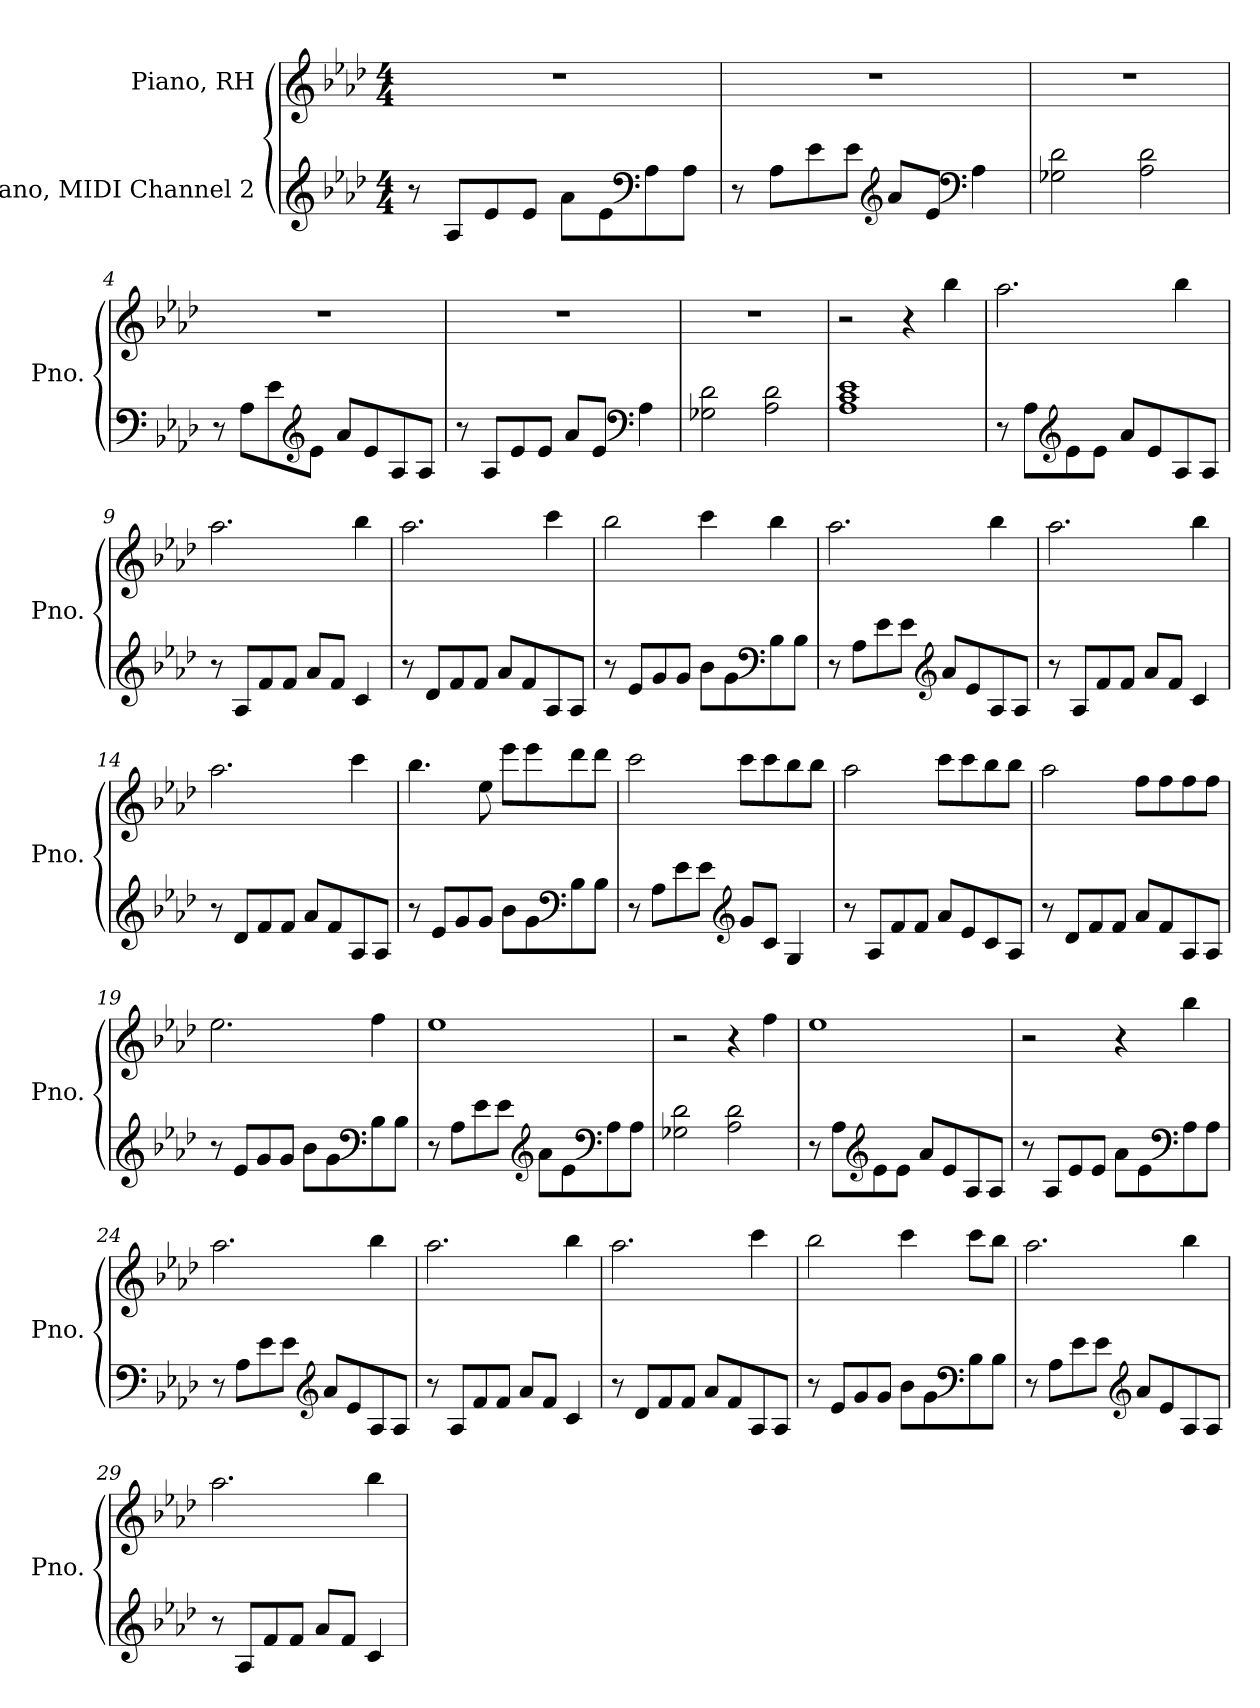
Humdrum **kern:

**kern	**kern
*part2	*part1
*staff2	*staff1
*I"Piano, MIDI Channel 2	*I"Piano, RH
*I'Pno.	*I'Pno.
*clefG2	*clefG2
*k[b-e-a-d-]	*k[b-e-a-d-]
*M4/4	*M4/4
*MM82	*MM82
=1	=1
8r	1r
8A-/L	.
8e-/	.
8e-/J	.
8a-\L	.
8e-\	.
*clefF4	*
8A-\	.
8A-\J	.
=2	=2
8r	1r
8A-\L	.
8e-\	.
8e-\J	.
*clefG2	*
8a-/L	.
8e-/J	.
*clefF4	*
4A-\	.
=3	=3
2G-X\ 2d-\	1r
2A-\ 2d-\	.
!!LO:LB:g=z
=4	=4
8r	1r
8A-\L	.
8e-\	.
*clefG2	*
8e-\J	.
8a-/L	.
8e-/	.
8A-/	.
8A-/J	.
=5	=5
8r	1r
8A-/L	.
8e-/	.
8e-/J	.
8a-/L	.
8e-/J	.
*clefF4	*
4A-\	.
=6	=6
2G-X\ 2d-\	1r
2A-\ 2d-\	.
=7	=7
1A- 1c 1e-	2r
.	4r
.	4bb-\
=8	=8
8r	2.aa-\
8A-\L	.
*clefG2	*
8e-\	.
8e-\J	.
8a-/L	.
8e-/	.
8A-/	4bb-\
8A-/J	.
!!LO:LB:g=z
=9	=9
8r	2.aa-\
8A-/L	.
8f/	.
8f/J	.
8a-/L	.
8f/J	.
4c/	4bb-\
=10	=10
8r	2.aa-\
8d-/L	.
8f/	.
8f/J	.
8a-/L	.
8f/	.
8A-/	4ccc\
8A-/J	.
=11	=11
8r	2bb-\
8e-/L	.
8g/	.
8g/J	.
8b-\L	4ccc\
8g\	.
*clefF4	*
8B-\	4bb-\
8B-\J	.
=12	=12
8r	2.aa-\
8A-\L	.
8e-\	.
8e-\J	.
*clefG2	*
8a-/L	.
8e-/	.
8A-/	4bb-\
8A-/J	.
!!LO:LB:g=z
=13	=13
8r	2.aa-\
8A-/L	.
8f/	.
8f/J	.
8a-/L	.
8f/J	.
4c/	4bb-\
=14	=14
8r	2.aa-\
8d-/L	.
8f/	.
8f/J	.
8a-/L	.
8f/	.
8A-/	4ccc\
8A-/J	.
=15	=15
8r	4.bb-\
8e-/L	.
8g/	.
8g/J	8ee-\
8b-\L	8eee-\L
8g\	8eee-\
*clefF4	*
8B-\	8ddd-\
8B-\J	8ddd-\J
=16	=16
8r	2ccc\
8A-\L	.
8e-\	.
8e-\J	.
*clefG2	*
8g/L	8ccc\L
8c/J	8ccc\
4G/	8bb-\
.	8bb-\J
!!LO:LB:g=z
=17	=17
8r	2aa-\
8A-/L	.
8f/	.
8f/J	.
8a-/L	8ccc\L
8e-/	8ccc\
8c/	8bb-\
8A-/J	8bb-\J
=18	=18
8r	2aa-\
8d-/L	.
8f/	.
8f/J	.
8a-/L	8ff\L
8f/	8ff\
8A-/	8ff\
8A-/J	8ff\J
=19	=19
8r	2.ee-\
8e-/L	.
8g/	.
8g/J	.
8b-\L	.
8g\	.
*clefF4	*
8B-\	4ff\
8B-\J	.
=20	=20
8r	1ee-
8A-\L	.
8e-\	.
8e-\J	.
*clefG2	*
8a-\L	.
8e-\	.
*clefF4	*
8A-\	.
8A-\J	.
!!LO:LB:g=z
=21	=21
2G-X\ 2d-\	2r
2A-\ 2d-\	4r
.	4ff\
=22	=22
8r	1ee-
8A-\L	.
*clefG2	*
8e-\	.
8e-\J	.
8a-/L	.
8e-/	.
8A-/	.
8A-/J	.
=23	=23
8r	2r
8A-/L	.
8e-/	.
8e-/J	.
8a-\L	4r
8e-\	.
*clefF4	*
8A-\	4bb-\
8A-\J	.
=24	=24
8r	2.aa-\
8A-\L	.
8e-\	.
8e-\J	.
*clefG2	*
8a-/L	.
8e-/	.
8A-/	4bb-\
8A-/J	.
!!LO:PB:g=z
=25	=25
8r	2.aa-\
8A-/L	.
8f/	.
8f/J	.
8a-/L	.
8f/J	.
4c/	4bb-\
=26	=26
8r	2.aa-\
8d-/L	.
8f/	.
8f/J	.
8a-/L	.
8f/	.
8A-/	4ccc\
8A-/J	.
=27	=27
8r	2bb-\
8e-/L	.
8g/	.
8g/J	.
8b-\L	4ccc\
8g\	.
*clefF4	*
8B-\	8ccc\L
8B-\J	8bb-\J
=28	=28
8r	2.aa-\
8A-\L	.
8e-\	.
8e-\J	.
*clefG2	*
8a-/L	.
8e-/	.
8A-/	4bb-\
8A-/J	.
!!LO:LB:g=z
=29	=29
8r	2.aa-\
8A-/L	.
8f/	.
8f/J	.
8a-/L	.
8f/J	.
4c/	4bb-\
=	=
*-	*-
